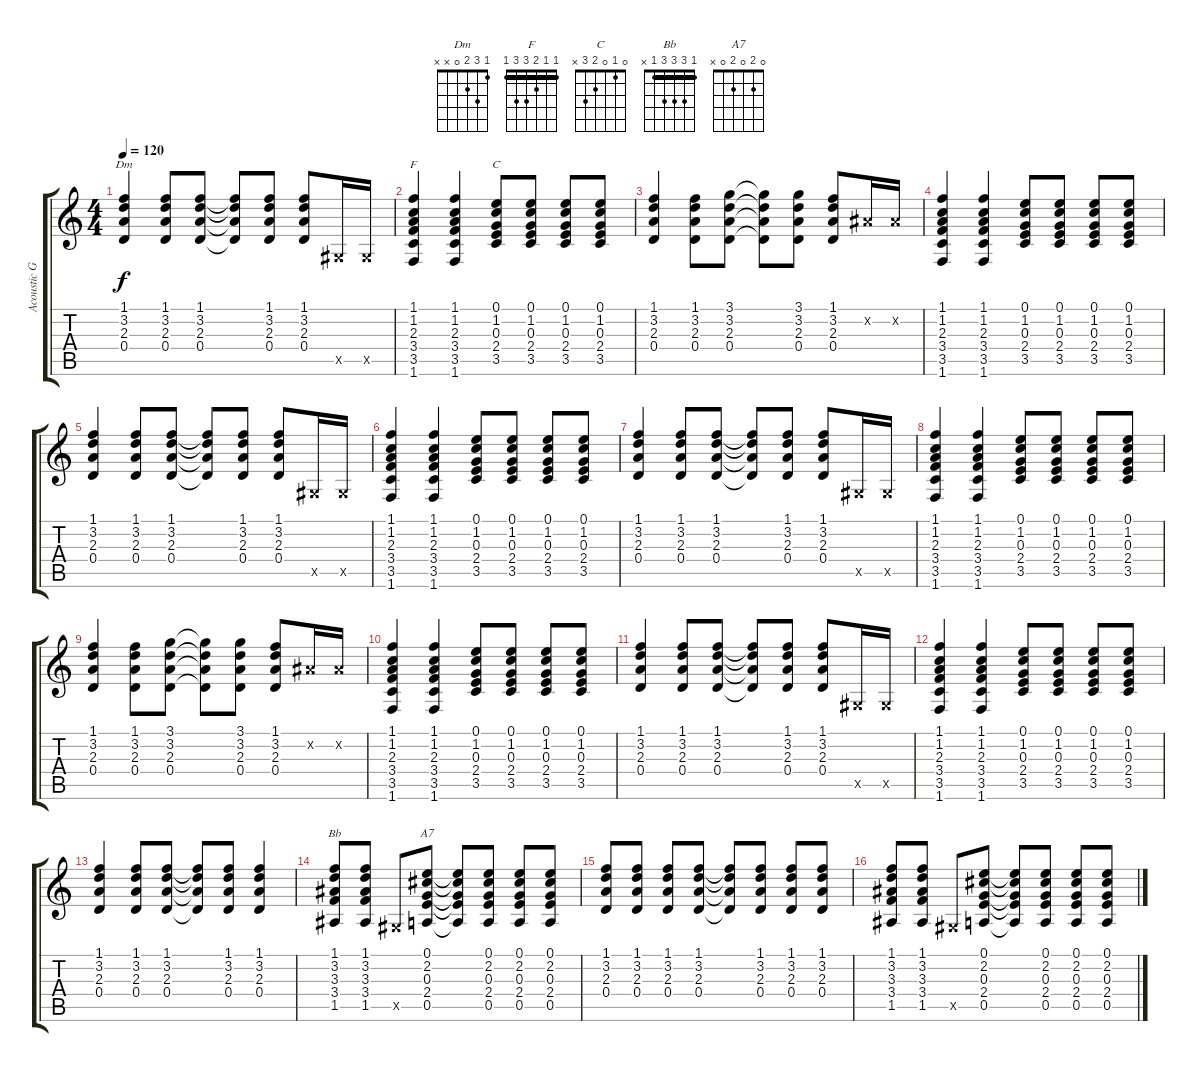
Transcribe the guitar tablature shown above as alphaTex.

\track ("Acoustic Guitar" "Acoustic G") {instrument acousticguitarsteel}
\staff {score tabs}
\tuning (E4 B3 G3 D3 A2 E2) {hide}
\chord ("Dm" 1 3 2 0 x x)
\chord ("F" 1 1 2 3 3 1) {barre 1}
\chord ("C" 0 1 0 2 3 x)
\chord ("Bb" 1 3 3 3 1 x) {barre 1}
\chord ("A7" 0 2 0 2 0 x)
\ts (4 4)
\tempo 120
\clef g2
\ks c
(1.1 3.2 2.3 0.4).4{ch "Dm" dy f} (1.1 3.2 2.3 0.4).8 (1.1 3.2 2.3 0.4).8 (1.1{t} 3.2{t} 2.3{t} 0.4{t}).8 (1.1 3.2 2.3 0.4).8 (1.1 3.2 2.3 0.4).8 -1.5{x}.16 -1.5{x}.16 |
(1.1 1.2 2.3 3.4 3.5 1.6).4{ch "F"} (1.1 1.2 2.3 3.4 3.5 1.6).4 (0.1 1.2 0.3 2.4 3.5).8{ch "C"} (0.1 1.2 0.3 2.4 3.5).8 (0.1 1.2 0.3 2.4 3.5).8 (0.1 1.2 0.3 2.4 3.5).8 |
(1.1 3.2 2.3 0.4).4 (1.1 3.2 2.3 0.4).8 (3.1 3.2 2.3 0.4).8 (3.1{t} 3.2{t} 2.3{t} 0.4{t}).8 (3.1 3.2 2.3 0.4).8 (1.1 3.2 2.3 0.4).8 -1.2{x}.16 -1.2{x}.16 |
(1.1 1.2 2.3 3.4 3.5 1.6).4 (1.1 1.2 2.3 3.4 3.5 1.6).4 (0.1 1.2 0.3 2.4 3.5).8 (0.1 1.2 0.3 2.4 3.5).8 (0.1 1.2 0.3 2.4 3.5).8 (0.1 1.2 0.3 2.4 3.5).8 |
(1.1 3.2 2.3 0.4).4 (1.1 3.2 2.3 0.4).8 (1.1 3.2 2.3 0.4).8 (1.1{t} 3.2{t} 2.3{t} 0.4{t}).8 (1.1 3.2 2.3 0.4).8 (1.1 3.2 2.3 0.4).8 -1.5{x}.16 -1.5{x}.16 |
(1.1 1.2 2.3 3.4 3.5 1.6).4 (1.1 1.2 2.3 3.4 3.5 1.6).4 (0.1 1.2 0.3 2.4 3.5).8 (0.1 1.2 0.3 2.4 3.5).8 (0.1 1.2 0.3 2.4 3.5).8 (0.1 1.2 0.3 2.4 3.5).8 |
(1.1 3.2 2.3 0.4).4 (1.1 3.2 2.3 0.4).8 (1.1 3.2 2.3 0.4).8 (1.1{t} 3.2{t} 2.3{t} 0.4{t}).8 (1.1 3.2 2.3 0.4).8 (1.1 3.2 2.3 0.4).8 -1.5{x}.16 -1.5{x}.16 |
(1.1 1.2 2.3 3.4 3.5 1.6).4 (1.1 1.2 2.3 3.4 3.5 1.6).4 (0.1 1.2 0.3 2.4 3.5).8 (0.1 1.2 0.3 2.4 3.5).8 (0.1 1.2 0.3 2.4 3.5).8 (0.1 1.2 0.3 2.4 3.5).8 |
(1.1 3.2 2.3 0.4).4 (1.1 3.2 2.3 0.4).8 (3.1 3.2 2.3 0.4).8 (3.1{t} 3.2{t} 2.3{t} 0.4{t}).8 (3.1 3.2 2.3 0.4).8 (1.1 3.2 2.3 0.4).8 -1.2{x}.16 -1.2{x}.16 |
(1.1 1.2 2.3 3.4 3.5 1.6).4 (1.1 1.2 2.3 3.4 3.5 1.6).4 (0.1 1.2 0.3 2.4 3.5).8 (0.1 1.2 0.3 2.4 3.5).8 (0.1 1.2 0.3 2.4 3.5).8 (0.1 1.2 0.3 2.4 3.5).8 |
(1.1 3.2 2.3 0.4).4 (1.1 3.2 2.3 0.4).8 (1.1 3.2 2.3 0.4).8 (1.1{t} 3.2{t} 2.3{t} 0.4{t}).8 (1.1 3.2 2.3 0.4).8 (1.1 3.2 2.3 0.4).8 -1.5{x}.16 -1.5{x}.16 |
(1.1 1.2 2.3 3.4 3.5 1.6).4 (1.1 1.2 2.3 3.4 3.5 1.6).4 (0.1 1.2 0.3 2.4 3.5).8 (0.1 1.2 0.3 2.4 3.5).8 (0.1 1.2 0.3 2.4 3.5).8 (0.1 1.2 0.3 2.4 3.5).8 |
(1.1 3.2 2.3 0.4).4 (1.1 3.2 2.3 0.4).8 (1.1 3.2 2.3 0.4).8 (1.1{t} 3.2{t} 2.3{t} 0.4{t}).8 (1.1 3.2 2.3 0.4).8 (1.1 3.2 2.3 0.4).4 |
(1.1 3.2 3.3 3.4 1.5).8{ch "Bb"} (1.1 3.2 3.3 3.4 1.5).8 -1.5{x}.8 (0.1 2.2 0.3 2.4 0.5).8{ch "A7"} (0.1{t} 2.2{t} 0.3{t} 2.4{t} 0.5{t}).8 (0.1 2.2 0.3 2.4 0.5).8 (0.1 2.2 0.3 2.4 0.5).8 (0.1 2.2 0.3 2.4 0.5).8 |
(1.1 3.2 2.3 0.4).8 (1.1 3.2 2.3 0.4).8 (1.1 3.2 2.3 0.4).8 (1.1 3.2 2.3 0.4).8 (1.1{t} 3.2{t} 2.3{t} 0.4{t}).8 (1.1 3.2 2.3 0.4).8 (1.1 3.2 2.3 0.4).8 (1.1 3.2 2.3 0.4).8 |
(1.1 3.2 3.3 3.4 1.5).8 (1.1 3.2 3.3 3.4 1.5).8 -1.5{x}.8 (0.1 2.2 0.3 2.4 0.5).8 (0.1{t} 2.2{t} 0.3{t} 2.4{t} 0.5{t}).8 (0.1 2.2 0.3 2.4 0.5).8 (0.1 2.2 0.3 2.4 0.5).8 (0.1 2.2 0.3 2.4 0.5).8
